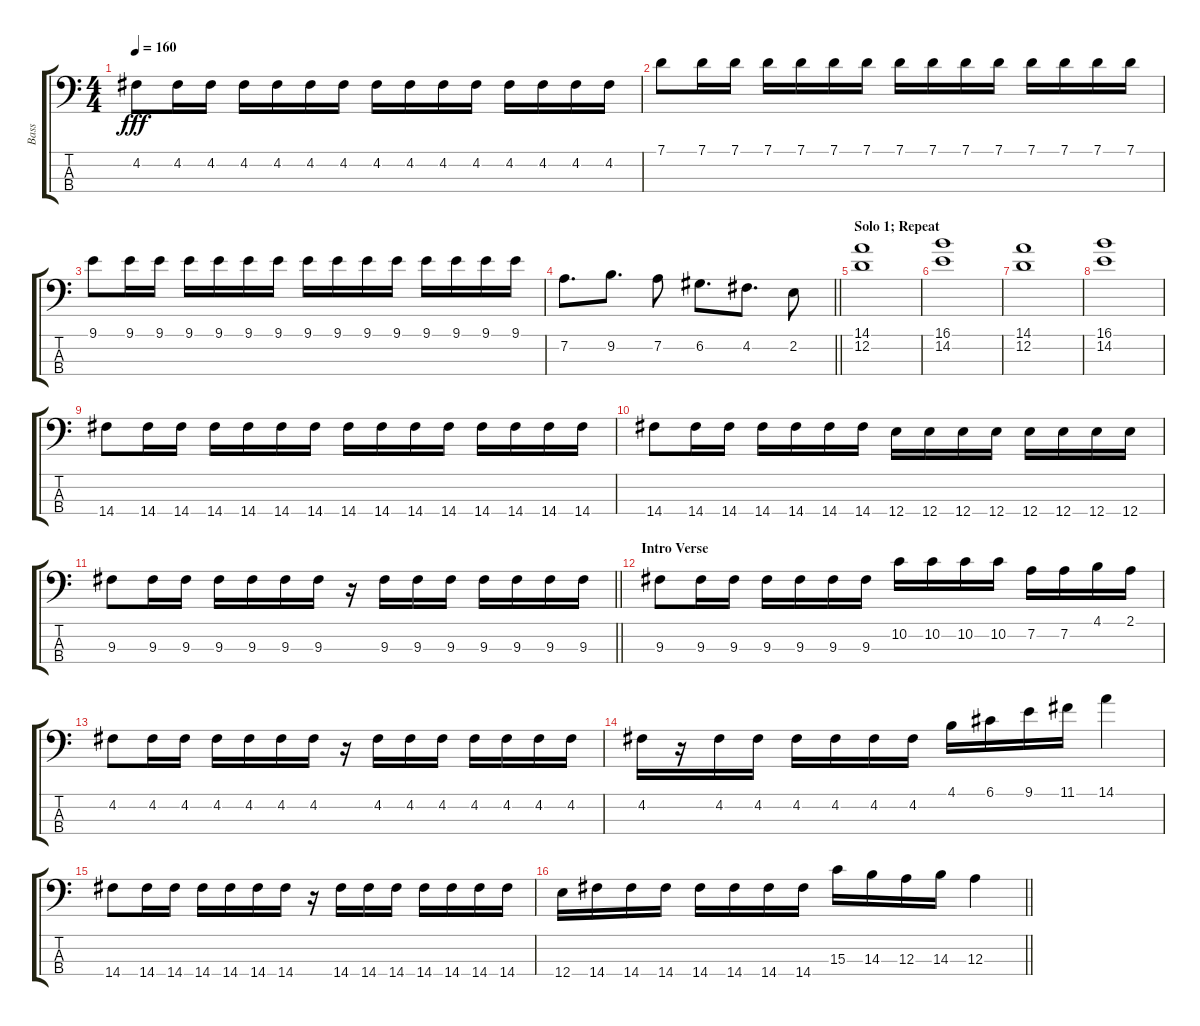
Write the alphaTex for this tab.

\track ("Bass" "Bass") {instrument electricbasspick}
\staff {score tabs}
\tuning (G2 D2 A1 E1) {hide}
\ts (4 4)
\tempo 160
\clef f4
\ks c
4.2.8{dy fff} 4.2.16 4.2.16 4.2.16 4.2.16 4.2.16 4.2.16 4.2.16 4.2.16 4.2.16 4.2.16 4.2.16 4.2.16 4.2.16 4.2.16 |
7.1.8 7.1.16 7.1.16 7.1.16 7.1.16 7.1.16 7.1.16 7.1.16 7.1.16 7.1.16 7.1.16 7.1.16 7.1.16 7.1.16 7.1.16 |
9.1.8 9.1.16 9.1.16 9.1.16 9.1.16 9.1.16 9.1.16 9.1.16 9.1.16 9.1.16 9.1.16 9.1.16 9.1.16 9.1.16 9.1.16 |
\barLineRight lightlight
7.2.8{d} 9.2.8{d} 7.2.8 6.2.8{d} 4.2.8{d} 2.2.8 |
\section ("" "Solo 1; Repeat")
(14.1 12.2).1 |
(16.1 14.2).1 |
(14.1 12.2).1 |
(16.1 14.2).1 |
14.4.8 14.4.16 14.4.16 14.4.16 14.4.16 14.4.16 14.4.16 14.4.16 14.4.16 14.4.16 14.4.16 14.4.16 14.4.16 14.4.16 14.4.16 |
14.4.8 14.4.16 14.4.16 14.4.16 14.4.16 14.4.16 14.4.16 12.4.16 12.4.16 12.4.16 12.4.16 12.4.16 12.4.16 12.4.16 12.4.16 |
\barLineRight lightlight
9.3.8 9.3.16 9.3.16 9.3.16 9.3.16 9.3.16 9.3.16 r.16 9.3.16 9.3.16 9.3.16 9.3.16 9.3.16 9.3.16 9.3.16 |
\section ("" "Intro Verse")
9.3.8 9.3.16 9.3.16 9.3.16 9.3.16 9.3.16 9.3.16 10.2.16 10.2.16 10.2.16 10.2.16 7.2.16 7.2.16 4.1.16 2.1.16 |
4.2.8 4.2.16 4.2.16 4.2.16 4.2.16 4.2.16 4.2.16 r.16 4.2.16 4.2.16 4.2.16 4.2.16 4.2.16 4.2.16 4.2.16 |
4.2.16 r.16 4.2.16 4.2.16 4.2.16 4.2.16 4.2.16 4.2.16 4.1.16 6.1.16 9.1.16 11.1.16 14.1.4 |
14.4.8 14.4.16 14.4.16 14.4.16 14.4.16 14.4.16 14.4.16 r.16 14.4.16 14.4.16 14.4.16 14.4.16 14.4.16 14.4.16 14.4.16 |
\barLineRight lightlight
12.4.16 14.4.16 14.4.16 14.4.16 14.4.16 14.4.16 14.4.16 14.4.16 15.3.16 14.3.16 12.3.16 14.3.16 12.3.4
